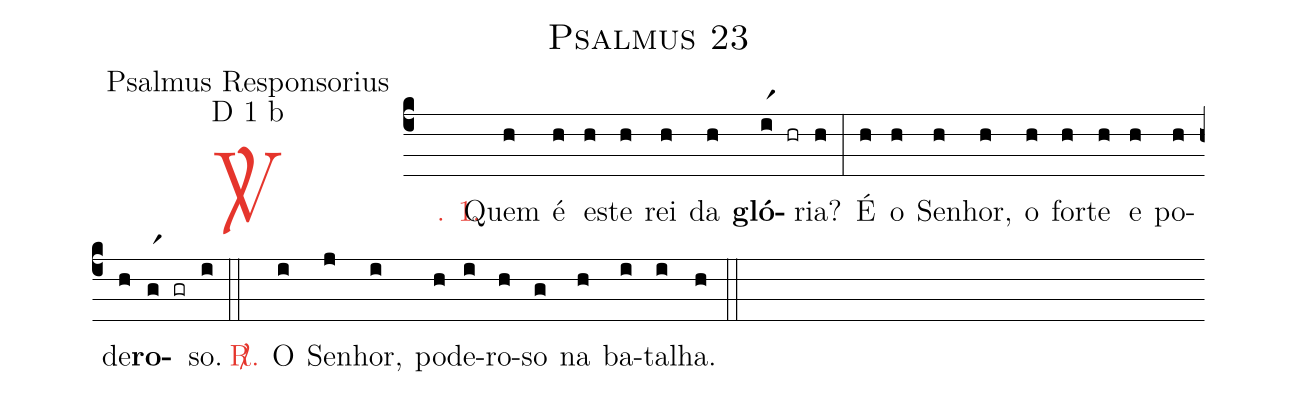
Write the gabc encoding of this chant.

name: Psalmus 23;
office-part: Psalmus Responsorius;
mode: D 1 b;
%%
(c4)

<c><sp>V/</sp>. 1.</c>() Quem(h) é(h) es(h)te(h) rei(h) da(h) <b>gló</b>(ir1 hr)ria?(h) (:) É(h) o(h) Se(h)nhor,(h) o(h) for(h)te(h) e(h) po(h)de(h)<b>ro</b>(gr1 gr)so.(i)

(::)

<nlba><c><sp>R/</sp>.</c>() O</nlba>(i) Se(j)nhor,(i) po(h)de(i)ro(h)so(g) na(h) ba(i)ta(i)lha.(h)

(::)
